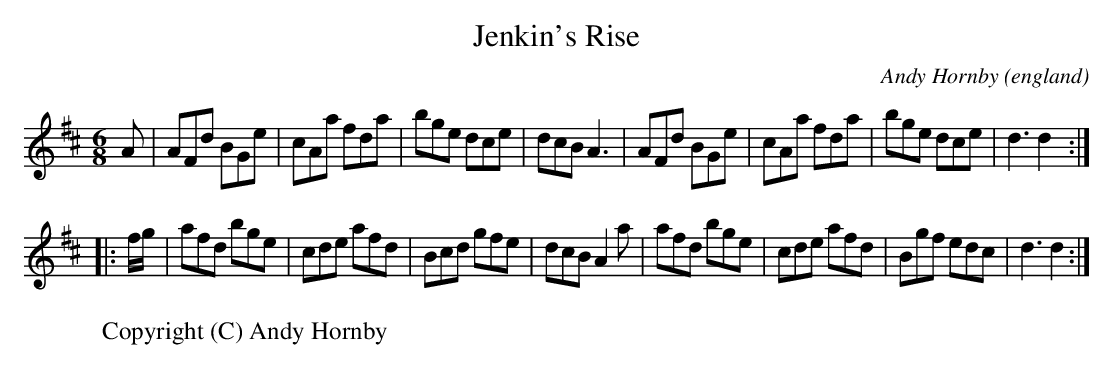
X:1
T:Jenkin's Rise
O:england
M:6/8
C:Andy Hornby
K:D
A|\
AFd BGe|cAa fda|bge dce|dcB A3|\
AFd BGe|cAa fda|bge dce|d3 d2:|
|:f/g/|\
afd bge|cde afd|Bcd gfe|dcB A2a|\
afd bge|cde afd|Bgf edc|d3 d2:|
W:Copyright (C) Andy Hornby
